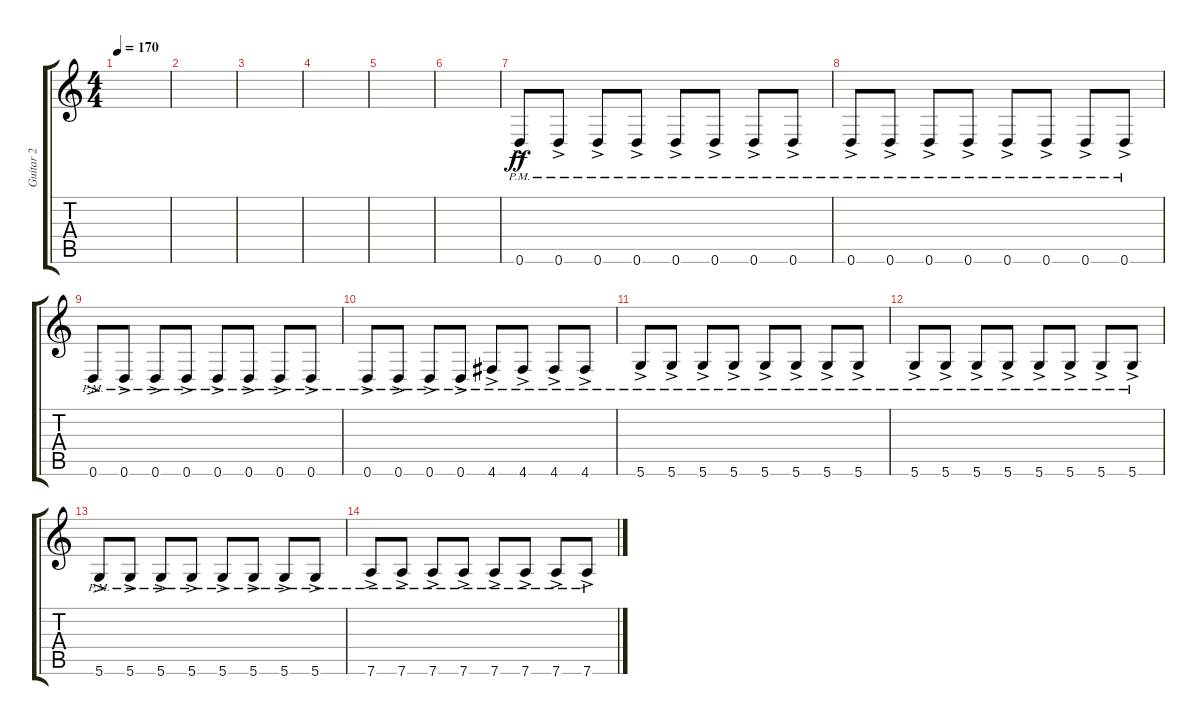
\track ("Guitar 2" "Guitar 2") {instrument distortionguitar}
\staff {score tabs}
\tuning (E4 B3 G3 D3 A2 D2) {hide}
\ts (4 4)
\tempo 170
\clef g2
\ks c
|
|
|
|
|
|
0.6{ac pm}.8{dy ff} 0.6{ac pm}.8 0.6{ac pm}.8 0.6{ac pm}.8 0.6{ac pm}.8 0.6{ac pm}.8 0.6{ac pm}.8 0.6{ac pm}.8 |
0.6{ac pm}.8 0.6{ac pm}.8 0.6{ac pm}.8 0.6{ac pm}.8 0.6{ac pm}.8 0.6{ac pm}.8 0.6{ac pm}.8 0.6{ac pm}.8 |
0.6{ac pm}.8 0.6{ac pm}.8 0.6{ac pm}.8 0.6{ac pm}.8 0.6{ac pm}.8 0.6{ac pm}.8 0.6{ac pm}.8 0.6{ac pm}.8 |
0.6{ac pm}.8 0.6{ac pm}.8 0.6{ac pm}.8 0.6{ac pm}.8 4.6{ac pm}.8 4.6{ac pm}.8 4.6{ac pm}.8 4.6{ac pm}.8 |
5.6{ac pm}.8 5.6{ac pm}.8 5.6{ac pm}.8 5.6{ac pm}.8 5.6{ac pm}.8 5.6{ac pm}.8 5.6{ac pm}.8 5.6{ac pm}.8 |
5.6{ac pm}.8 5.6{ac pm}.8 5.6{ac pm}.8 5.6{ac pm}.8 5.6{ac pm}.8 5.6{ac pm}.8 5.6{ac pm}.8 5.6{ac pm}.8 |
5.6{ac pm}.8 5.6{ac pm}.8 5.6{ac pm}.8 5.6{ac pm}.8 5.6{ac pm}.8 5.6{ac pm}.8 5.6{ac pm}.8 5.6{ac pm}.8 |
7.6{ac pm}.8 7.6{ac pm}.8 7.6{ac pm}.8 7.6{ac pm}.8 7.6{ac pm}.8 7.6{ac pm}.8 7.6{ac pm}.8 7.6{ac pm}.8
